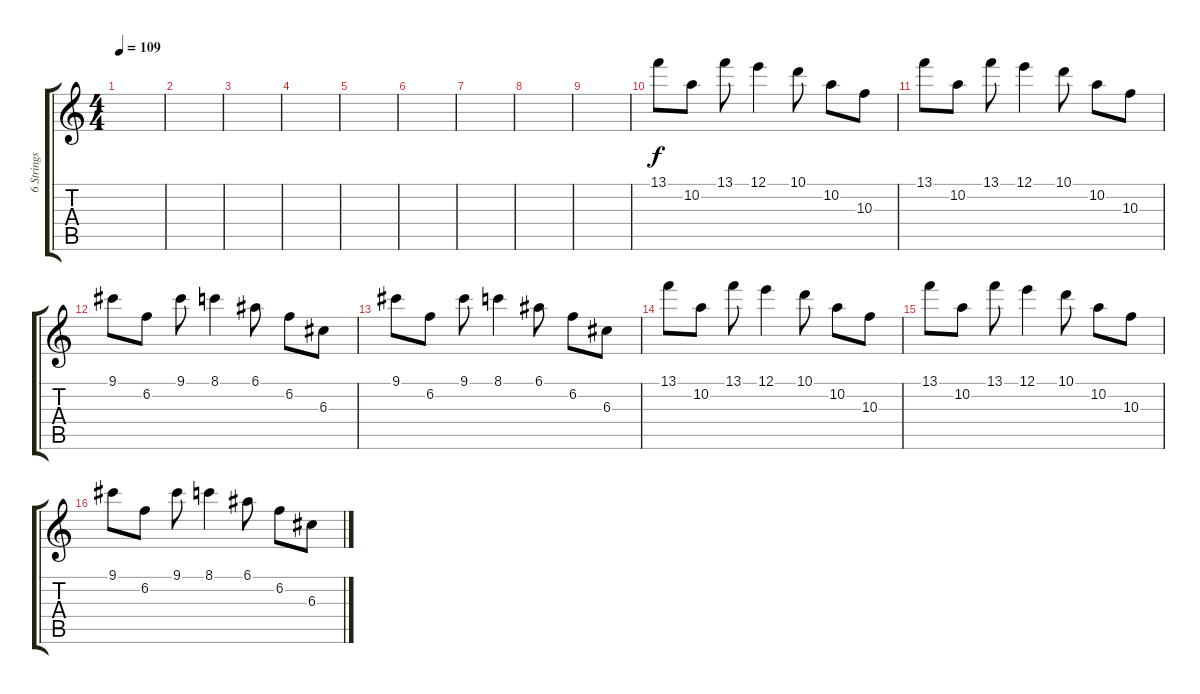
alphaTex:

\track ("6 Strings ElectricGuitar Standard Tuning" "6 Strings ") {instrument acousticguitarsteel}
\staff {score tabs}
\tuning (E4 B3 G3 D3 A2 E2) {hide}
\ts (4 4)
\tempo 109
\clef g2
\ks c
|
|
|
|
|
|
|
|
|
13.1.8 10.2.8 13.1.8 12.1.4 10.1.8 10.2.8 10.3.8 |
13.1.8 10.2.8 13.1.8 12.1.4 10.1.8 10.2.8 10.3.8 |
9.1.8 6.2.8 9.1.8 8.1.4 6.1.8 6.2.8 6.3.8 |
9.1.8 6.2.8 9.1.8 8.1.4 6.1.8 6.2.8 6.3.8 |
13.1.8 10.2.8 13.1.8 12.1.4 10.1.8 10.2.8 10.3.8 |
13.1.8 10.2.8 13.1.8 12.1.4 10.1.8 10.2.8 10.3.8 |
9.1.8 6.2.8 9.1.8 8.1.4 6.1.8 6.2.8 6.3.8
